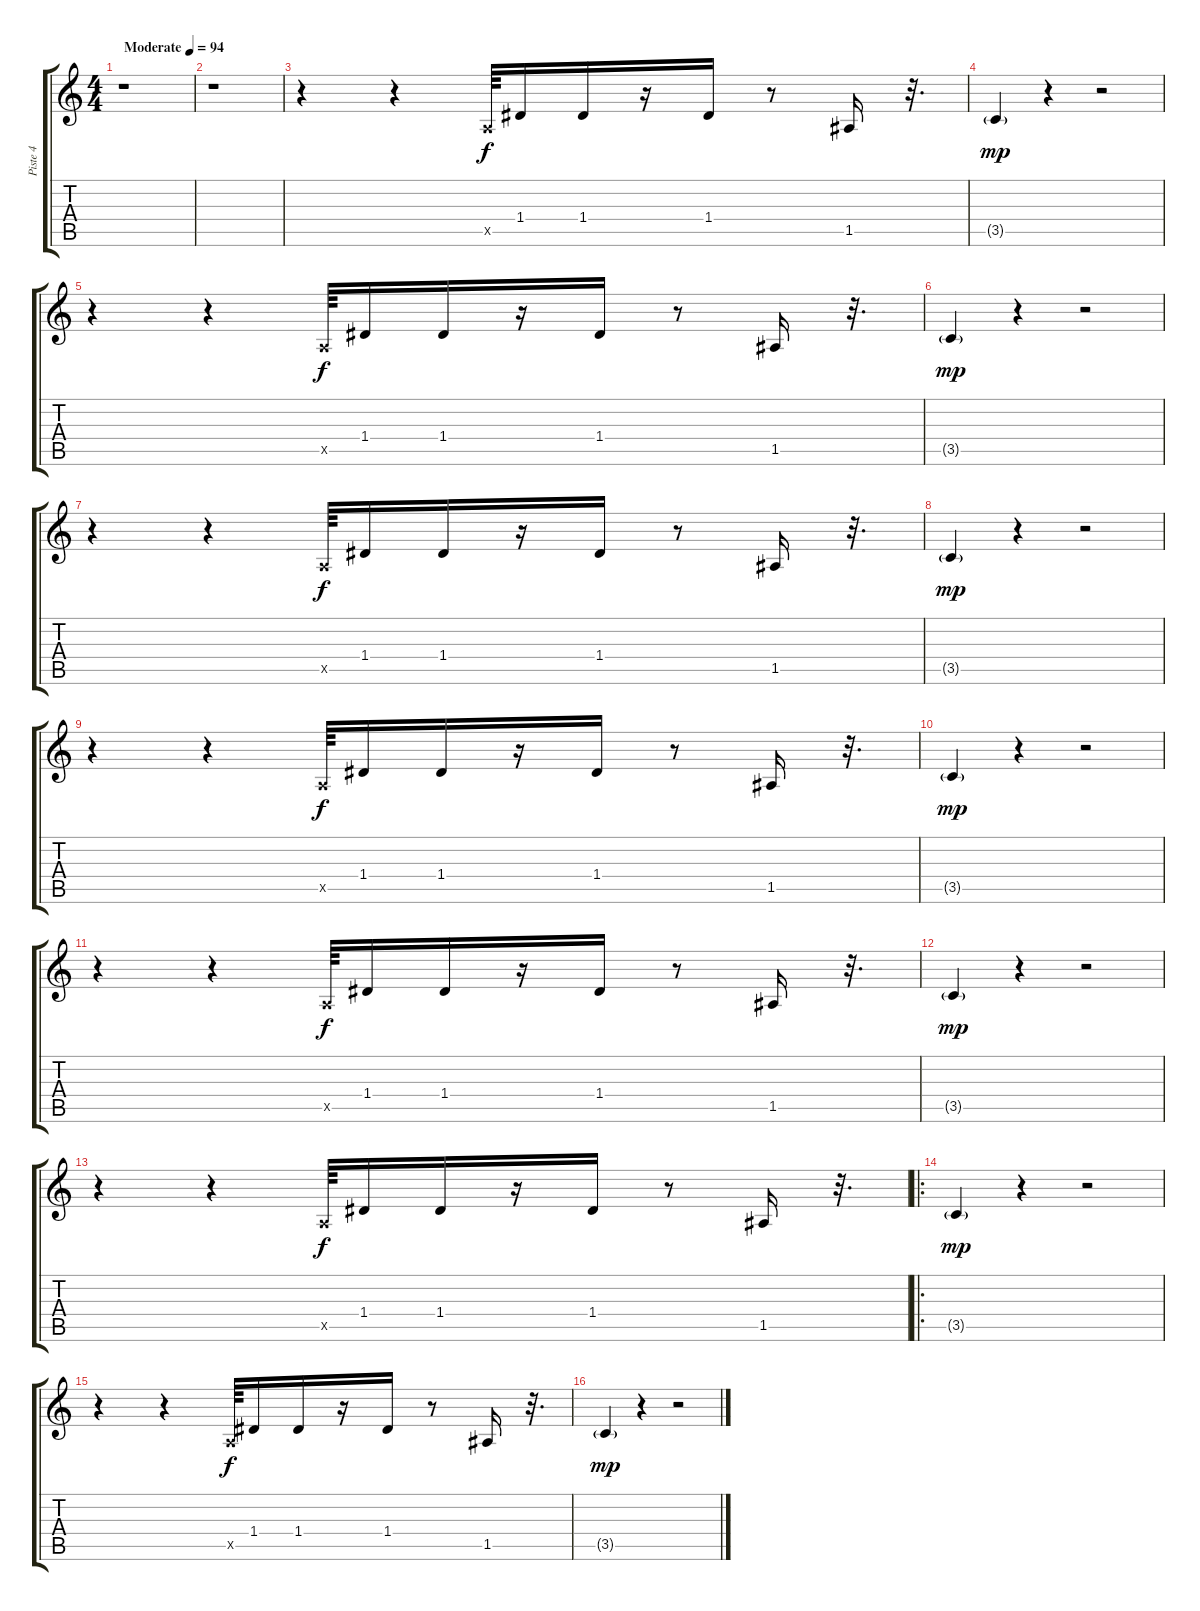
\track ("Piste 4" "Piste 4") {instrument distortionguitar}
\staff {score tabs}
\tuning (E4 B3 G3 D3 A2 E2) {hide}
\ts (4 4)
\tempo (94 "Moderate")
\clef g2
\ks c
r.1{dy f instrument distortionguitar} |
r.1 |
r.4 r.4 0.5{x}.64 1.4.16 1.4.16 r.16 1.4.16 r.8 1.5.16 r.32{d} |
3.5{g}.4{dy mp} r.4 r.2 |
r.4 r.4 0.5{x}.64{dy f} 1.4.16 1.4.16 r.16 1.4.16 r.8 1.5.16 r.32{d} |
3.5{g}.4{dy mp} r.4 r.2 |
r.4 r.4 0.5{x}.64{dy f} 1.4.16 1.4.16 r.16 1.4.16 r.8 1.5.16 r.32{d} |
3.5{g}.4{dy mp} r.4 r.2 |
r.4 r.4 0.5{x}.64{dy f} 1.4.16 1.4.16 r.16 1.4.16 r.8 1.5.16 r.32{d} |
3.5{g}.4{dy mp} r.4 r.2 |
r.4 r.4 0.5{x}.64{dy f} 1.4.16 1.4.16 r.16 1.4.16 r.8 1.5.16 r.32{d} |
3.5{g}.4{dy mp} r.4 r.2 |
r.4 r.4 0.5{x}.64{dy f} 1.4.16 1.4.16 r.16 1.4.16 r.8 1.5.16 r.32{d} |
\ro
3.5{g}.4{dy mp} r.4 r.2 |
r.4 r.4 0.5{x}.64{dy f} 1.4.16 1.4.16 r.16 1.4.16 r.8 1.5.16 r.32{d} |
3.5{g}.4{dy mp} r.4 r.2
